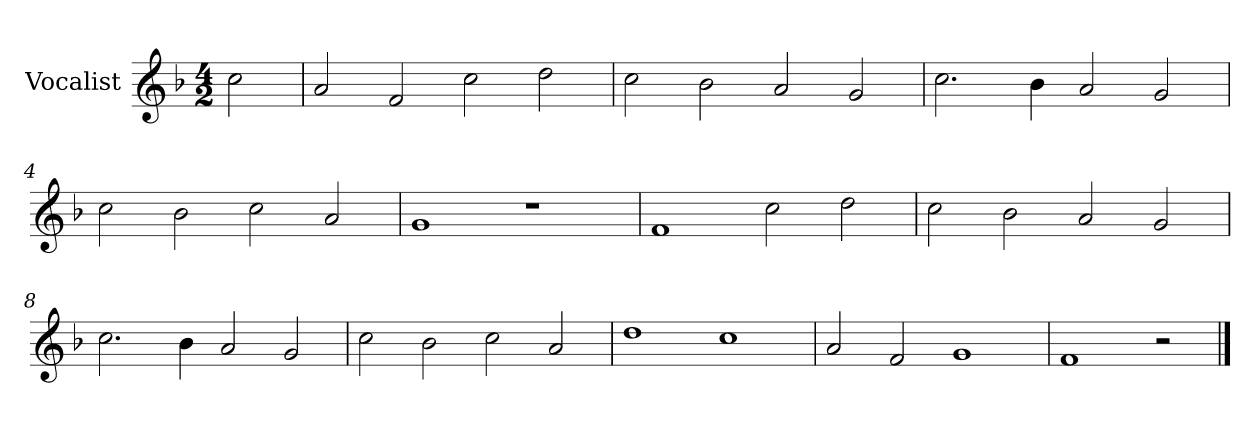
**kern
*part1
*staff1
*I"Vocalist
*k[b-]
*F:
*M4/2
=
2cc
=1
2a
2f
2cc
2dd
=2
2cc
2b-
2a
2g
=3
2.cc
4b-
2a
2g
=4
2cc
2b-
2cc
2a
=5
1g
1r
=6
1f
2cc
2dd
=7
2cc
2b-
2a
2g
=8
2.cc
4b-
2a
2g
=9
2cc
2b-
2cc
2a
=10
1dd
1cc
=11
2a
2f
1g
=12
1f
2r
==
*-
